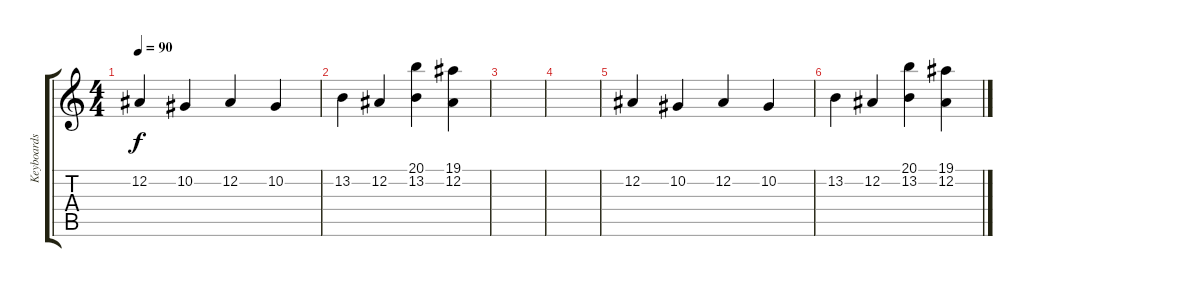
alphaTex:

\track ("Keyboards" "Keyboards") {instrument electricgrandpiano}
\staff {score tabs}
\tuning (Eb4 Bb3 Gb3 Db3 Ab2 Eb2) {hide}
\ts (4 4)
\tempo 90
\clef g2
\ks c
12.2.4{dy f volume 13} 10.2.4 12.2.4 10.2.4 |
13.2.4 12.2.4 (20.1 13.2).4 (19.1 12.2).4 |
|
|
12.2.4{volume 13} 10.2.4 12.2.4 10.2.4 |
13.2.4 12.2.4 (20.1 13.2).4 (19.1 12.2).4
